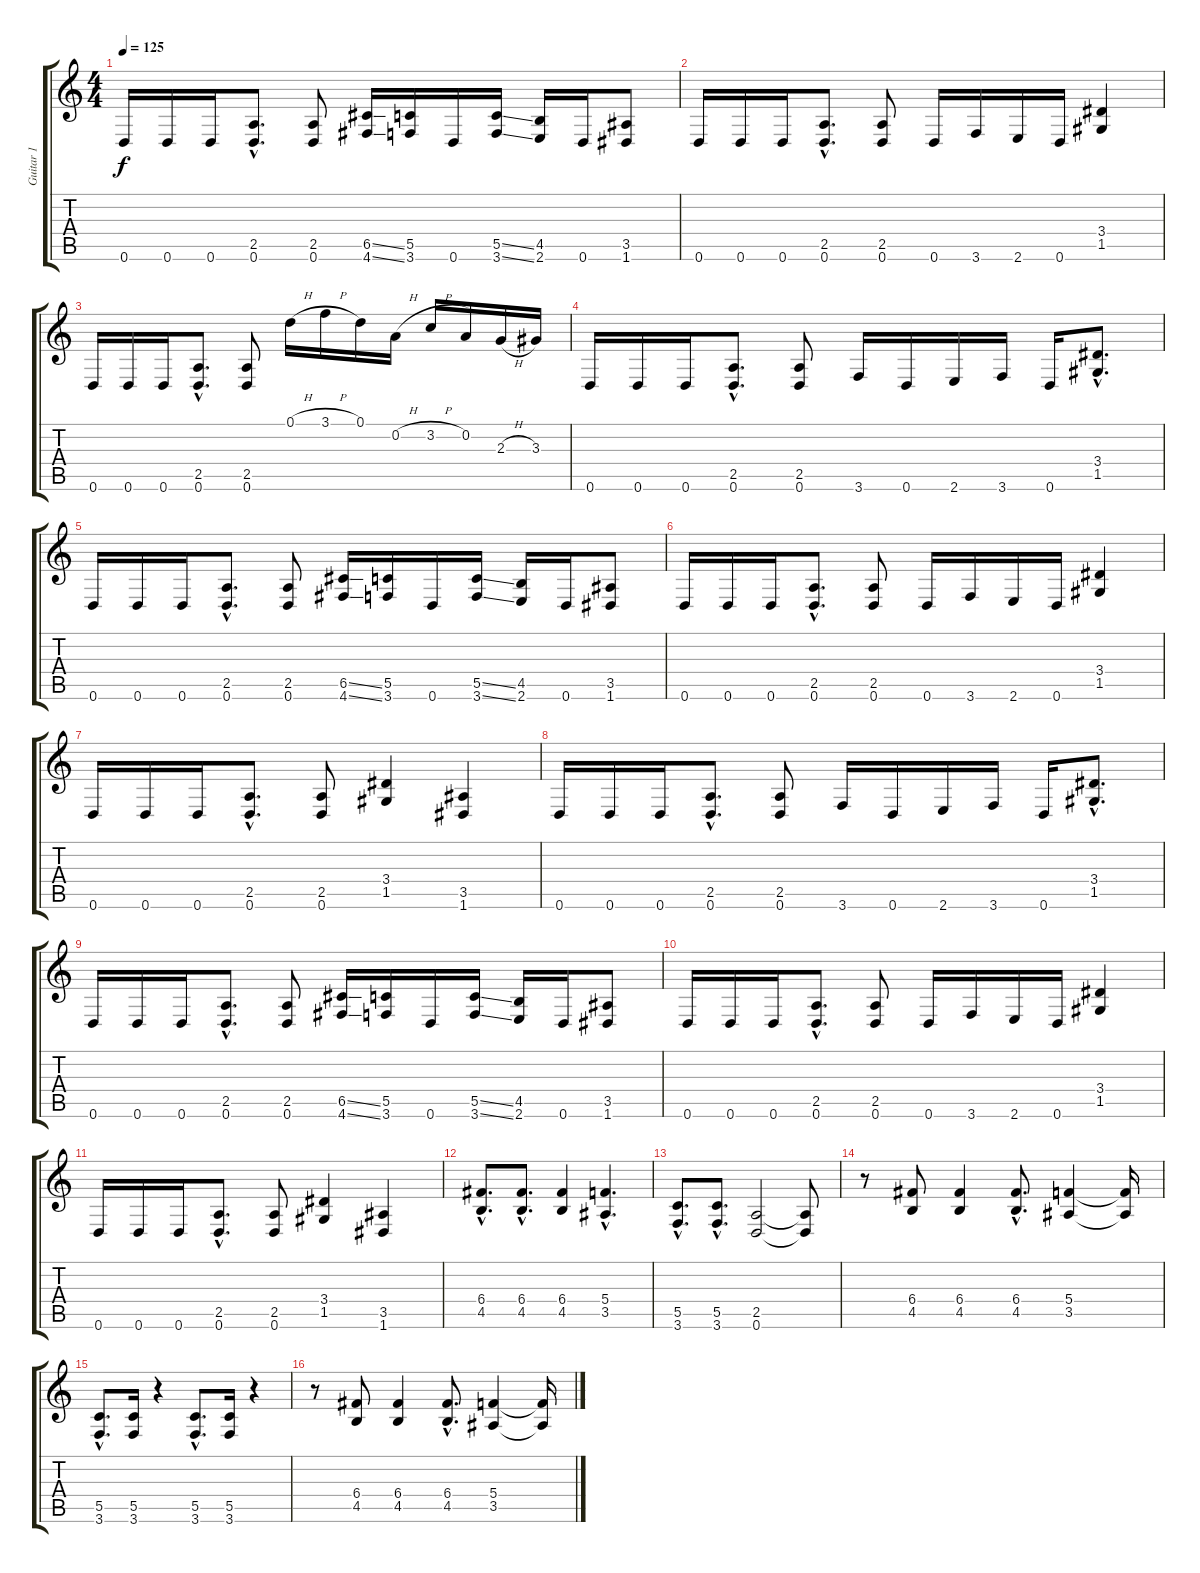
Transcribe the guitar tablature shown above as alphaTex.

\track ("Guitar 1" "Guitar 1") {instrument distortionguitar}
\staff {score tabs}
\tuning (D4 A3 F3 C3 G2 D2) {hide}
\ts (4 4)
\tempo 125
\clef g2
\ks c
0.6.16{dy f} 0.6.16 0.6.16 (2.5{hac} 0.6{hac}).8{d} (2.5 0.6).8 (6.5{ss} 4.6{ss}).16 (5.5 3.6).16 0.6.16 (5.5{ss} 3.6{ss}).16 (4.5 2.6).16 0.6.16 (3.5 1.6).8 |
0.6.16 0.6.16 0.6.16 (2.5{hac} 0.6{hac}).8{d} (2.5 0.6).8 0.6.16 3.6.16 2.6.16 0.6.16 (3.4 1.5).4 |
0.6.16 0.6.16 0.6.16 (2.5{hac} 0.6{hac}).8{d} (2.5 0.6).8 0.1{h}.16 3.1{h}.16 0.1.16 0.2{h}.16 3.2{h}.16 0.2.16 2.3{h}.16 3.3.16 |
0.6.16 0.6.16 0.6.16 (2.5{hac} 0.6{hac}).8{d} (2.5 0.6).8 3.6.16 0.6.16 2.6.16 3.6.16 0.6.16 (3.4{hac} 1.5{hac}).8{d} |
0.6.16 0.6.16 0.6.16 (2.5{hac} 0.6{hac}).8{d} (2.5 0.6).8 (6.5{ss} 4.6{ss}).16 (5.5 3.6).16 0.6.16 (5.5{ss} 3.6{ss}).16 (4.5 2.6).16 0.6.16 (3.5 1.6).8 |
0.6.16 0.6.16 0.6.16 (2.5{hac} 0.6{hac}).8{d} (2.5 0.6).8 0.6.16 3.6.16 2.6.16 0.6.16 (3.4 1.5).4 |
0.6.16 0.6.16 0.6.16 (2.5{hac} 0.6{hac}).8{d} (2.5 0.6).8 (3.4 1.5).4 (3.5 1.6).4 |
0.6.16 0.6.16 0.6.16 (2.5{hac} 0.6{hac}).8{d} (2.5 0.6).8 3.6.16 0.6.16 2.6.16 3.6.16 0.6.16 (3.4{hac} 1.5{hac}).8{d} |
0.6.16 0.6.16 0.6.16 (2.5{hac} 0.6{hac}).8{d} (2.5 0.6).8 (6.5{ss} 4.6{ss}).16 (5.5 3.6).16 0.6.16 (5.5{ss} 3.6{ss}).16 (4.5 2.6).16 0.6.16 (3.5 1.6).8 |
0.6.16 0.6.16 0.6.16 (2.5{hac} 0.6{hac}).8{d} (2.5 0.6).8 0.6.16 3.6.16 2.6.16 0.6.16 (3.4 1.5).4 |
0.6.16 0.6.16 0.6.16 (2.5{hac} 0.6{hac}).8{d} (2.5 0.6).8 (3.4 1.5).4 (3.5 1.6).4 |
(6.4{hac} 4.5{hac}).8{d} (6.4{hac} 4.5{hac}).8{d} (6.4 4.5).4 (5.4{hac} 3.5{hac}).4{d} |
(5.5{hac} 3.6{hac}).8{d} (5.5{hac} 3.6{hac}).8{d} (2.5 0.6).2 (2.5{t} 0.6{t}).8 |
r.8 (6.4 4.5).8 (6.4 4.5).4 (6.4{hac} 4.5{hac}).8{d} (5.4 3.5).4 (5.4{t} 3.5{t}).16 |
(5.5{hac} 3.6{hac}).8{d} (5.5 3.6).16 r.4 (5.5{hac} 3.6{hac}).8{d} (5.5 3.6).16 r.4 |
r.8 (6.4 4.5).8 (6.4 4.5).4 (6.4{hac} 4.5{hac}).8{d} (5.4 3.5).4 (5.4{t} 3.5{t}).16
